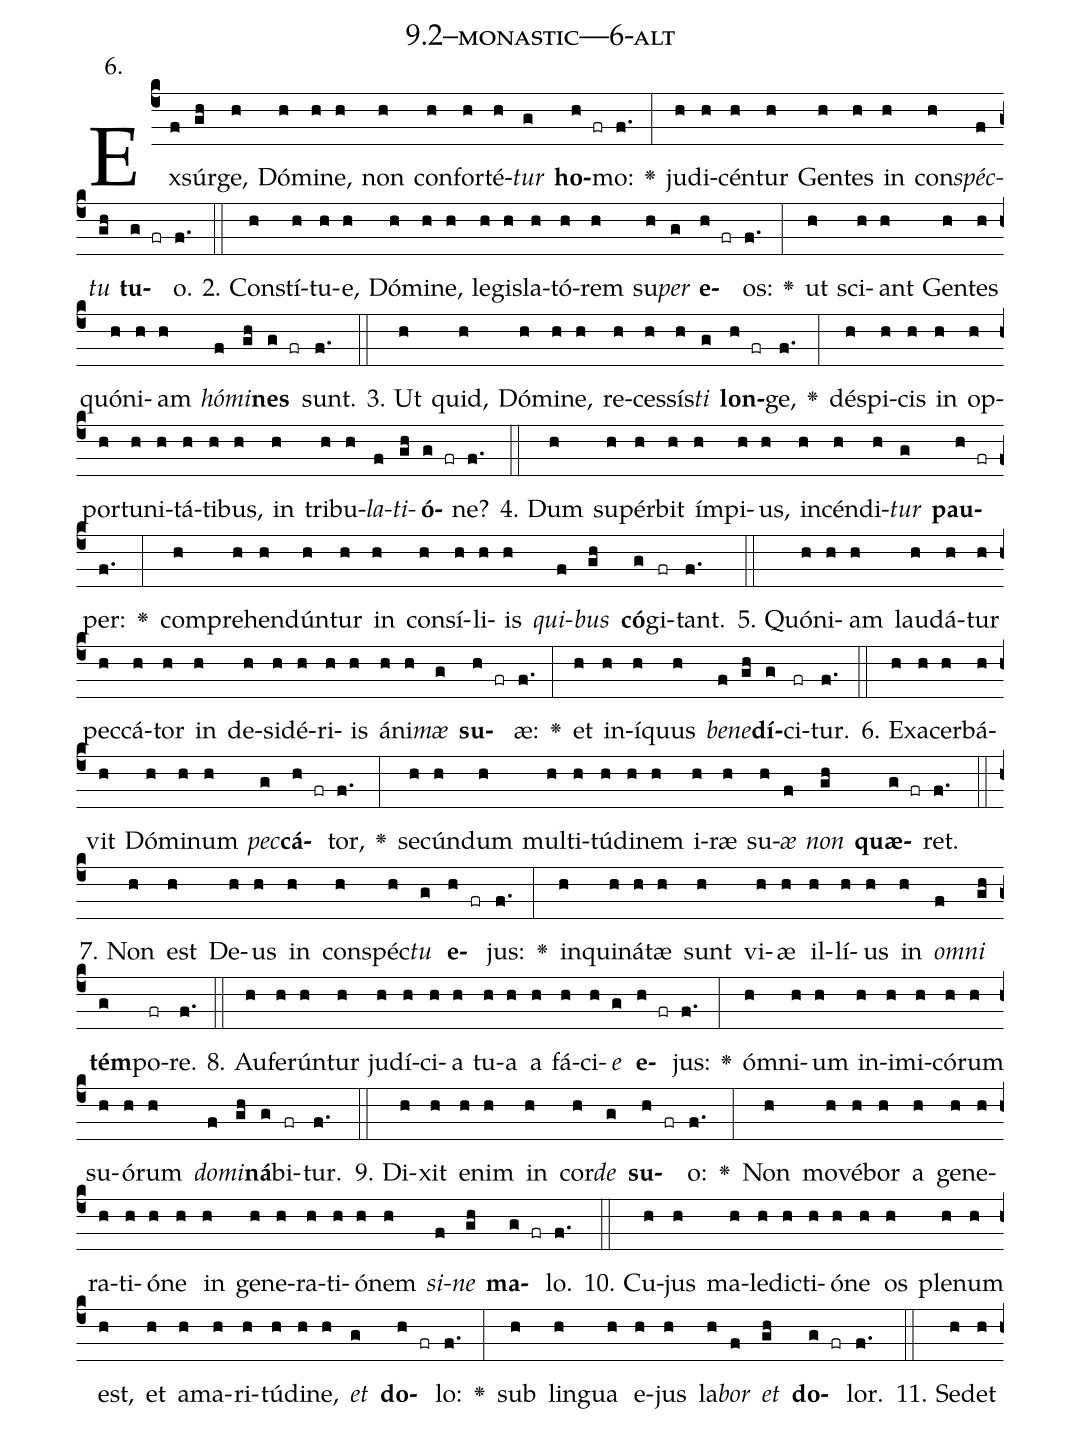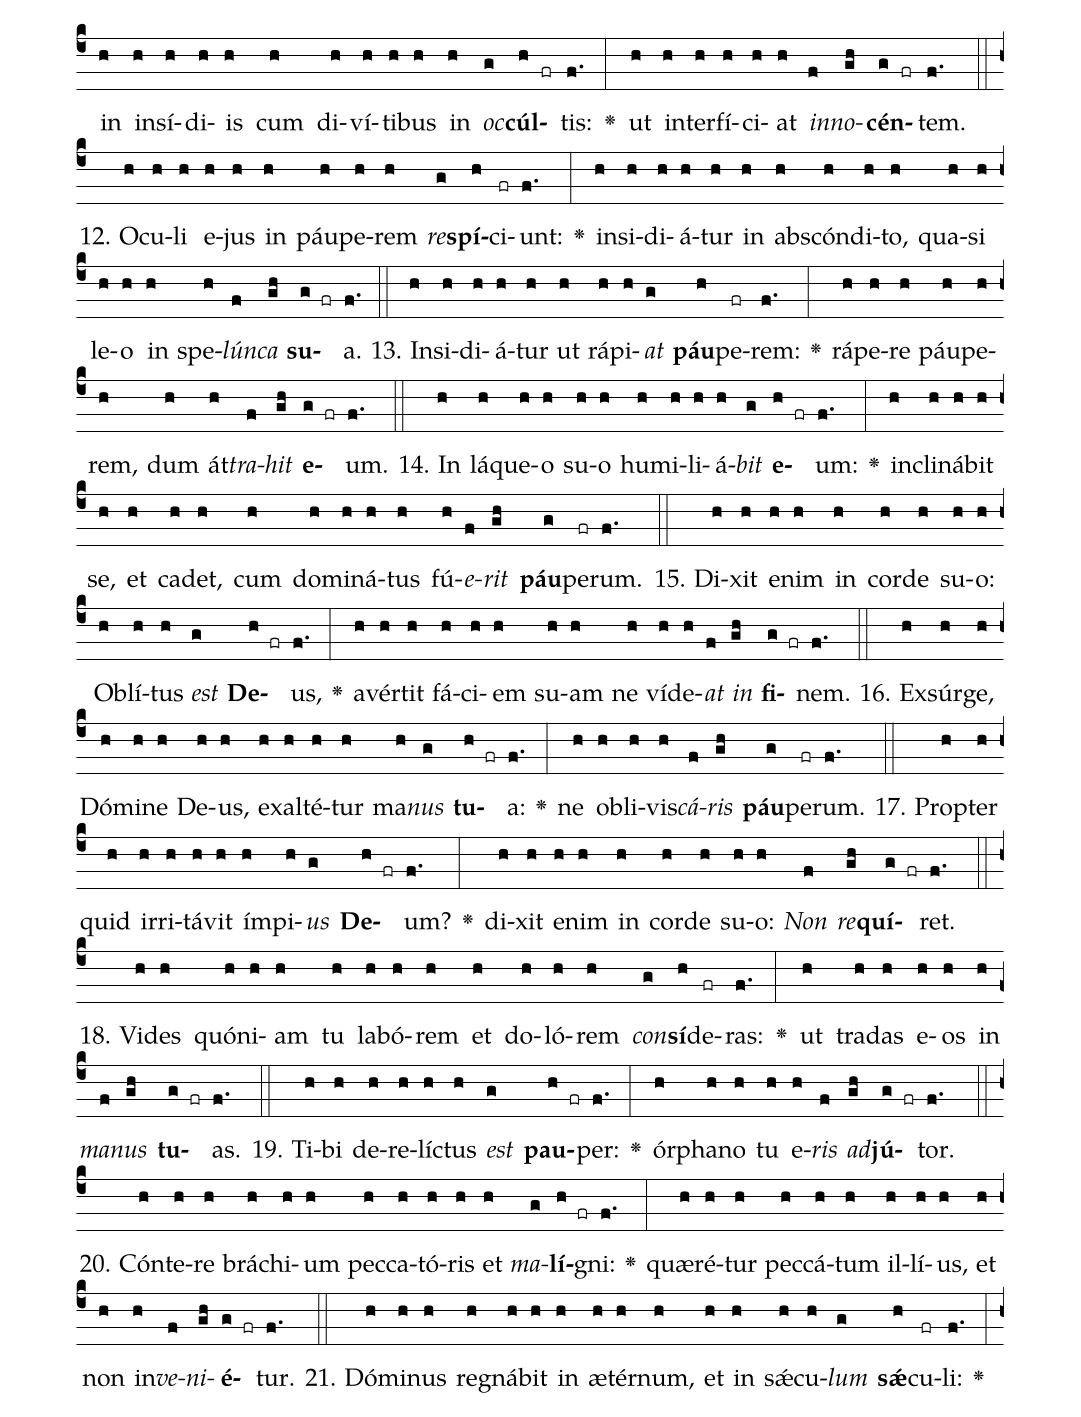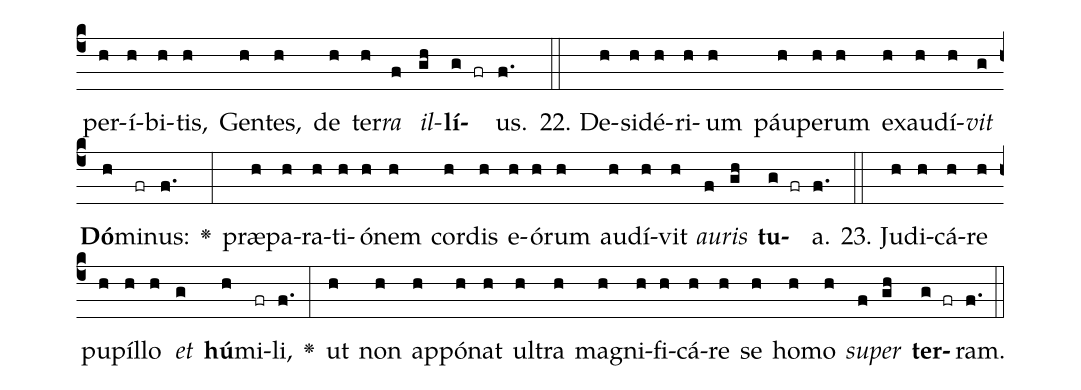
name: 9.2--monastic---6-alt;
annotation: 6.;
%%
(c4)Ex(f)súr(gh)ge,(h) Dó(h)mi(h)ne,(h) non(h) con(h)for(h)té(h)<i>tur</i>(g) <b>ho</b>(h fr)mo:(f.) <v>\greheightstar</v>(:) ju(h)di(h)cén(h)tur(h) Gen(h)tes(h) in(h) con(h)<i>spéc</i>(f)<i>tu</i>(gh) <b>tu</b>(g fr)o.(f.) (::)
2. Con(h)stí(h)tu(h)e,(h) Dó(h)mi(h)ne,(h) le(h)gis(h)la(h)tó(h)rem(h) su(h)<i>per</i>(g) <b>e</b>(h fr)os:(f.) <v>\greheightstar</v>(:) ut(h) sci(h)ant(h) Gen(h)tes(h) quón(h)i(h)am(h) <i>hó</i>(f)<i>mi</i>(gh)<b>nes</b>(g fr) sunt.(f.) (::)
3. Ut(h) quid,(h) Dó(h)mi(h)ne,(h) re(h)ces(h)sís(h)<i>ti</i>(g) <b>lon</b>(h fr)ge,(f.) <v>\greheightstar</v>(:) dé(h)spi(h)cis(h) in(h) op(h)por(h)tu(h)ni(h)tá(h)ti(h)bus,(h) in(h) tri(h)bu(h)<i>la</i>(f)<i>ti</i>(gh)<b>ó</b>(g fr)ne?(f.) (::)
4. Dum(h) su(h)pér(h)bit(h) ím(h)pi(h)us,(h) in(h)cén(h)di(h)<i>tur</i>(g) <b>pau</b>(h fr)per:(f.) <v>\greheightstar</v>(:) com(h)pre(h)hen(h)dún(h)tur(h) in(h) con(h)sí(h)li(h)is(h) <i>qui</i>(f)<i>bus</i>(gh) <b>có</b>(g)gi(fr)tant.(f.) (::)
5. Quón(h)i(h)am(h) lau(h)dá(h)tur(h) pec(h)cá(h)tor(h) in(h) de(h)si(h)dé(h)ri(h)is(h) á(h)ni(h)<i>mæ</i>(g) <b>su</b>(h fr)æ:(f.) <v>\greheightstar</v>(:) et(h) in(h)í(h)quus(h) <i>be</i>(f)<i>ne</i>(gh)<b>dí</b>(g)ci(fr)tur.(f.) (::)
6. Ex(h)a(h)cer(h)bá(h)vit(h) Dó(h)mi(h)num(h) <i>pec</i>(g)<b>cá</b>(h fr)tor,(f.) <v>\greheightstar</v>(:) se(h)cún(h)dum(h) mul(h)ti(h)tú(h)di(h)nem(h) i(h)ræ(h) su(h)<i>æ</i>(f) <i>non</i>(gh) <b>quæ</b>(g fr)ret.(f.) (::)
7. Non(h) est(h) De(h)us(h) in(h) con(h)spéc(h)<i>tu</i>(g) <b>e</b>(h fr)jus:(f.) <v>\greheightstar</v>(:) in(h)qui(h)ná(h)tæ(h) sunt(h) vi(h)æ(h) il(h)lí(h)us(h) in(h) <i>om</i>(f)<i>ni</i>(gh) <b>tém</b>(g)po(fr)re.(f.) (::)
8. Au(h)fe(h)rún(h)tur(h) ju(h)dí(h)ci(h)a(h) tu(h)a(h) a(h) fá(h)ci(h)<i>e</i>(g) <b>e</b>(h fr)jus:(f.) <v>\greheightstar</v>(:) óm(h)ni(h)um(h) in(h)i(h)mi(h)có(h)rum(h) su(h)ó(h)rum(h) <i>do</i>(f)<i>mi</i>(gh)<b>ná</b>(g)bi(fr)tur.(f.) (::)
9. Di(h)xit(h) e(h)nim(h) in(h) cor(h)<i>de</i>(g) <b>su</b>(h fr)o:(f.) <v>\greheightstar</v>(:) Non(h) mo(h)vé(h)bor(h) a(h) ge(h)ne(h)ra(h)ti(h)ó(h)ne(h) in(h) ge(h)ne(h)ra(h)ti(h)ó(h)nem(h) <i>si</i>(f)<i>ne</i>(gh) <b>ma</b>(g fr)lo.(f.) (::)
10. Cu(h)jus(h) ma(h)le(h)dic(h)ti(h)ó(h)ne(h) os(h) ple(h)num(h) est,(h) et(h) a(h)ma(h)ri(h)tú(h)di(h)ne,(h) <i>et</i>(g) <b>do</b>(h fr)lo:(f.) <v>\greheightstar</v>(:) sub(h) lin(h)gua(h) e(h)jus(h) la(h)<i>bor</i>(f) <i>et</i>(gh) <b>do</b>(g fr)lor.(f.) (::)
11. Se(h)det(h) in(h) in(h)sí(h)di(h)is(h) cum(h) di(h)ví(h)ti(h)bus(h) in(h) <i>oc</i>(g)<b>cúl</b>(h fr)tis:(f.) <v>\greheightstar</v>(:) ut(h) in(h)ter(h)fí(h)ci(h)at(h) <i>in</i>(f)<i>no</i>(gh)<b>cén</b>(g fr)tem.(f.) (::)
12. O(h)cu(h)li(h) e(h)jus(h) in(h) páu(h)pe(h)rem(h) <i>re</i>(g)<b>spí</b>(h)ci(fr)unt:(f.) <v>\greheightstar</v>(:) in(h)si(h)di(h)á(h)tur(h) in(h) abs(h)cón(h)di(h)to,(h) qua(h)si(h) le(h)o(h) in(h) spe(h)<i>lún</i>(f)<i>ca</i>(gh) <b>su</b>(g fr)a.(f.) (::)
13. In(h)si(h)di(h)á(h)tur(h) ut(h) rá(h)pi(h)<i>at</i>(g) <b>páu</b>(h)pe(fr)rem:(f.) <v>\greheightstar</v>(:) rá(h)pe(h)re(h) páu(h)pe(h)rem,(h) dum(h) át(h)<i>tra</i>(f)<i>hit</i>(gh) <b>e</b>(g fr)um.(f.) (::)
14. In(h) lá(h)que(h)o(h) su(h)o(h) hu(h)mi(h)li(h)á(h)<i>bit</i>(g) <b>e</b>(h fr)um:(f.) <v>\greheightstar</v>(:) in(h)cli(h)ná(h)bit(h) se,(h) et(h) ca(h)det,(h) cum(h) do(h)mi(h)ná(h)tus(h) fú(h)<i>e</i>(f)<i>rit</i>(gh) <b>páu</b>(g)pe(fr)rum.(f.) (::)
15. Di(h)xit(h) e(h)nim(h) in(h) cor(h)de(h) su(h)o:(h) Ob(h)lí(h)tus(h) <i>est</i>(g) <b>De</b>(h fr)us,(f.) <v>\greheightstar</v>(:) a(h)vér(h)tit(h) fá(h)ci(h)em(h) su(h)am(h) ne(h) ví(h)de(h)<i>at</i>(f) <i>in</i>(gh) <b>fi</b>(g fr)nem.(f.) (::)
16. Ex(h)súr(h)ge,(h) Dó(h)mi(h)ne(h) De(h)us,(h) ex(h)al(h)té(h)tur(h) ma(h)<i>nus</i>(g) <b>tu</b>(h fr)a:(f.) <v>\greheightstar</v>(:) ne(h) ob(h)li(h)vis(h)<i>cá</i>(f)<i>ris</i>(gh) <b>páu</b>(g)pe(fr)rum.(f.) (::)
17. Prop(h)ter(h) quid(h) ir(h)ri(h)tá(h)vit(h) ím(h)pi(h)<i>us</i>(g) <b>De</b>(h fr)um?(f.) <v>\greheightstar</v>(:) di(h)xit(h) e(h)nim(h) in(h) cor(h)de(h) su(h)o:(h) <i>Non</i>(f) <i>re</i>(gh)<b>quí</b>(g fr)ret.(f.) (::)
18. Vi(h)des(h) quón(h)i(h)am(h) tu(h) la(h)bó(h)rem(h) et(h) do(h)ló(h)rem(h) <i>con</i>(g)<b>sí</b>(h)de(fr)ras:(f.) <v>\greheightstar</v>(:) ut(h) tra(h)das(h) e(h)os(h) in(h) <i>ma</i>(f)<i>nus</i>(gh) <b>tu</b>(g fr)as.(f.) (::)
19. Ti(h)bi(h) de(h)re(h)líc(h)tus(h) <i>est</i>(g) <b>pau</b>(h fr)per:(f.) <v>\greheightstar</v>(:) ór(h)pha(h)no(h) tu(h) e(h)<i>ris</i>(f) <i>ad</i>(gh)<b>jú</b>(g fr)tor.(f.) (::)
20. Cón(h)te(h)re(h) brá(h)chi(h)um(h) pec(h)ca(h)tó(h)ris(h) et(h) <i>ma</i>(g)<b>lí</b>(h fr)gni:(f.) <v>\greheightstar</v>(:) quæ(h)ré(h)tur(h) pec(h)cá(h)tum(h) il(h)lí(h)us,(h) et(h) non(h) in(h)<i>ve</i>(f)<i>ni</i>(gh)<b>é</b>(g fr)tur.(f.) (::)
21. Dó(h)mi(h)nus(h) re(h)gná(h)bit(h) in(h) æ(h)tér(h)num,(h) et(h) in(h) sǽ(h)cu(h)<i>lum</i>(g) <b>sǽ</b>(h)cu(fr)li:(f.) <v>\greheightstar</v>(:) per(h)í(h)bi(h)tis,(h) Gen(h)tes,(h) de(h) ter(h)<i>ra</i>(f) <i>il</i>(gh)<b>lí</b>(g fr)us.(f.) (::)
22. De(h)si(h)dé(h)ri(h)um(h) páu(h)pe(h)rum(h) ex(h)au(h)dí(h)<i>vit</i>(g) <b>Dó</b>(h)mi(fr)nus:(f.) <v>\greheightstar</v>(:) præ(h)pa(h)ra(h)ti(h)ó(h)nem(h) cor(h)dis(h) e(h)ó(h)rum(h) au(h)dí(h)vit(h) <i>au</i>(f)<i>ris</i>(gh) <b>tu</b>(g fr)a.(f.) (::)
23. Ju(h)di(h)cá(h)re(h) pu(h)píl(h)lo(h) <i>et</i>(g) <b>hú</b>(h)mi(fr)li,(f.) <v>\greheightstar</v>(:) ut(h) non(h) ap(h)pó(h)nat(h) ul(h)tra(h) ma(h)gni(h)fi(h)cá(h)re(h) se(h) ho(h)mo(h) <i>su</i>(f)<i>per</i>(gh) <b>ter</b>(g fr)ram.(f.) (::)
